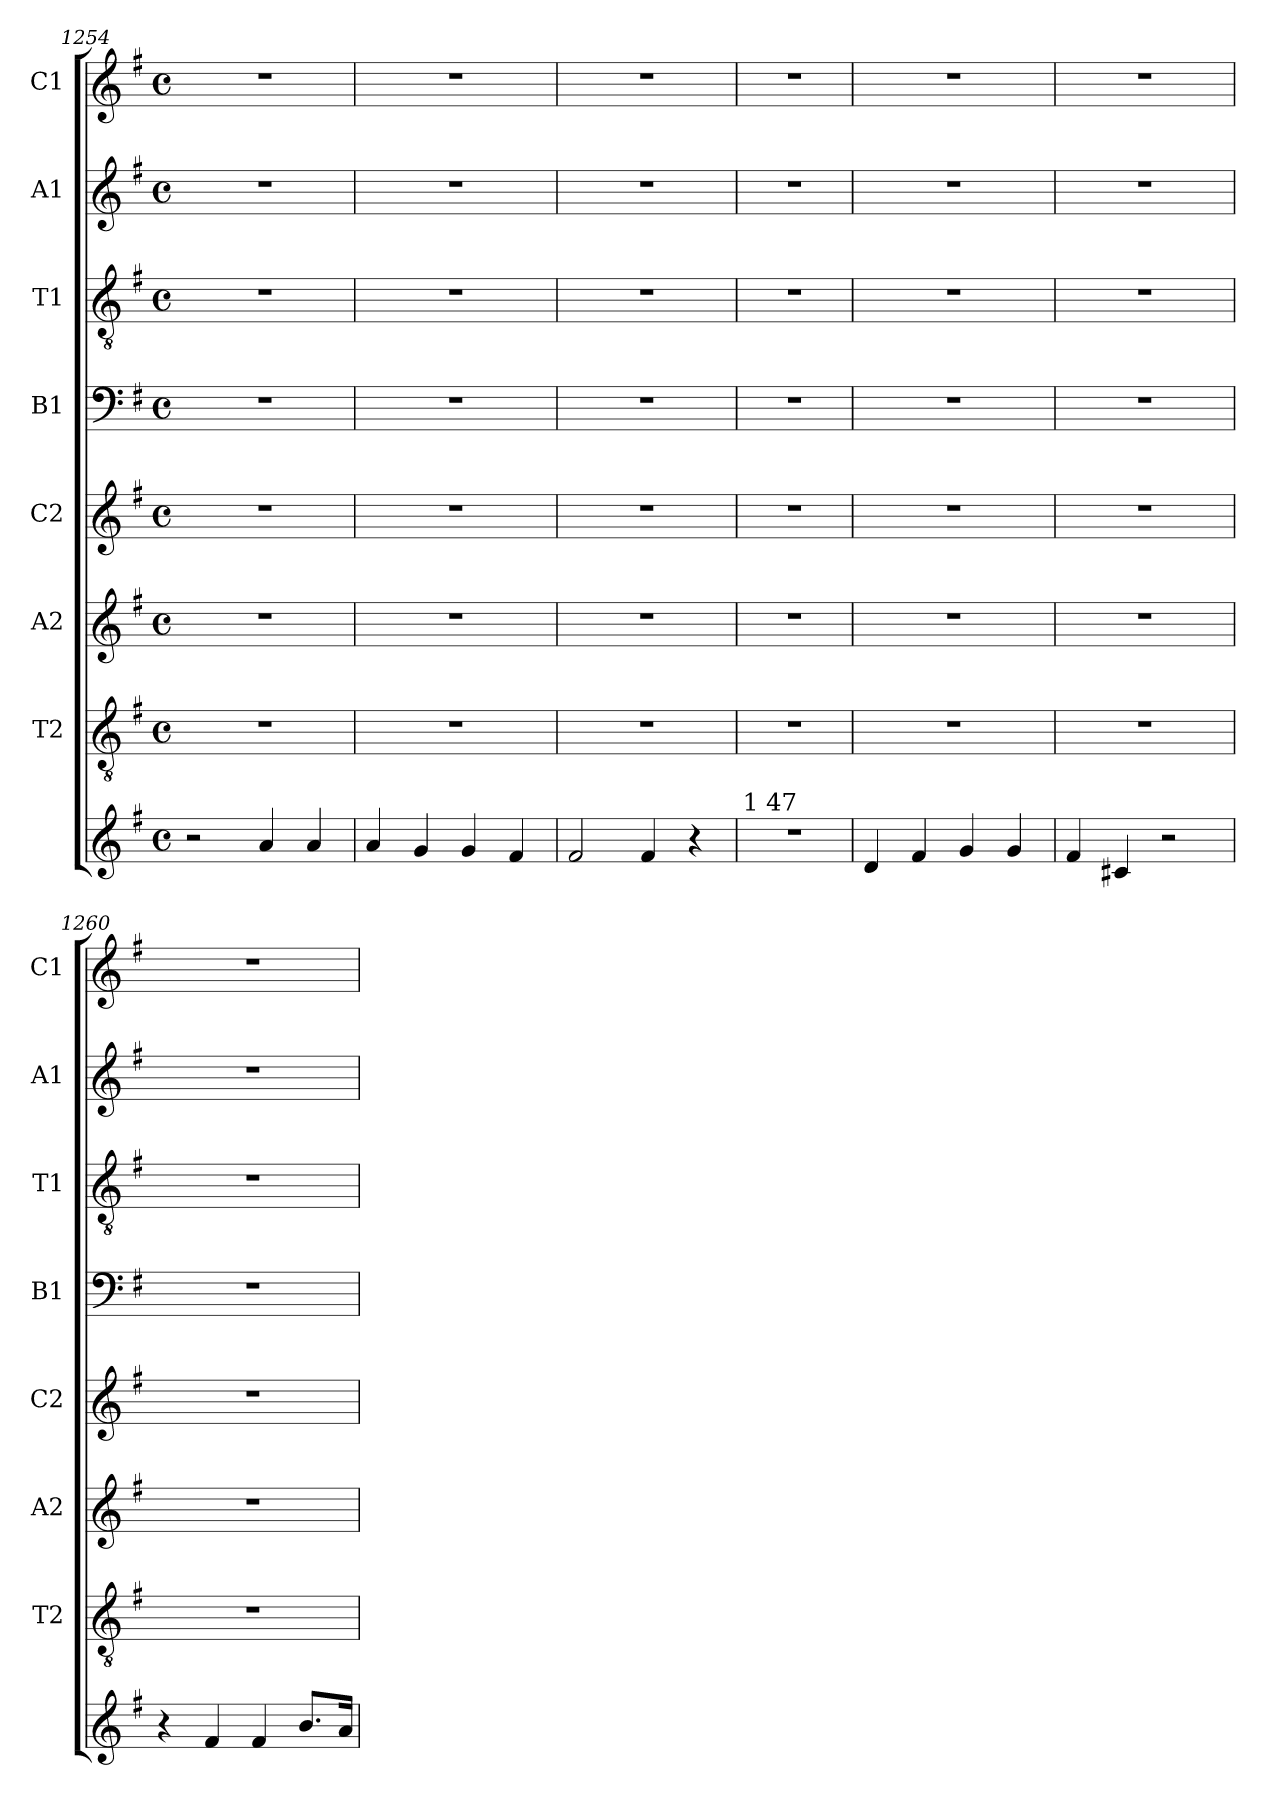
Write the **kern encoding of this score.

**kern	**kern	**kern	**kern	**kern	**kern	**kern	**kern
*part8	*part7	*part6	*part5	*part4	*part3	*part2	*part1
*staff8	*staff7	*staff6	*staff5	*staff4	*staff3	*staff2	*staff1
*	*I"T2	*I"A2	*I"C2	*I"B1	*I"T1	*I"A1	*I"C1
*	*I'T2	*I'A2	*I'C2	*I'B1	*I'T1	*I'A1	*I'C1
*clefG2	*clefGv2	*clefG2	*clefG2	*clefF4	*clefGv2	*clefG2	*clefG2
*k[f#]	*k[f#]	*k[f#]	*k[f#]	*k[f#]	*k[f#]	*k[f#]	*k[f#]
*G:	*G:	*G:	*G:	*G:	*G:	*G:	*G:
*M4/4	*M4/4	*M4/4	*M4/4	*M4/4	*M4/4	*M4/4	*M4/4
*met(c)	*met(c)	*met(c)	*met(c)	*met(c)	*met(c)	*met(c)	*met(c)
=1254	=1254	=1254	=1254	=1254	=1254	=1254	=1254
2r	1r	1r	1r	1r	1r	1r	1r
4a/	.	.	.	.	.	.	.
4a/	.	.	.	.	.	.	.
=1255	=1255	=1255	=1255	=1255	=1255	=1255	=1255
4a/	1r	1r	1r	1r	1r	1r	1r
4g/	.	.	.	.	.	.	.
4g/	.	.	.	.	.	.	.
4f#/	.	.	.	.	.	.	.
=1256	=1256	=1256	=1256	=1256	=1256	=1256	=1256
2f#/	1r	1r	1r	1r	1r	1r	1r
4f#/	.	.	.	.	.	.	.
4r	.	.	.	.	.	.	.
!!LO:LB:g=z
=1257	=1257	=1257	=1257	=1257	=1257	=1257	=1257
!LO:TX:a:t=1 47	!	!	!	!	!	!	!
1r	1r	1r	1r	1r	1r	1r	1r
=1258	=1258	=1258	=1258	=1258	=1258	=1258	=1258
4d/	1r	1r	1r	1r	1r	1r	1r
4f#/	.	.	.	.	.	.	.
4g/	.	.	.	.	.	.	.
4g/	.	.	.	.	.	.	.
=1259	=1259	=1259	=1259	=1259	=1259	=1259	=1259
4f#/	1r	1r	1r	1r	1r	1r	1r
4c#X/	.	.	.	.	.	.	.
2r	.	.	.	.	.	.	.
=1260	=1260	=1260	=1260	=1260	=1260	=1260	=1260
4r	1r	1r	1r	1r	1r	1r	1r
4f#/	.	.	.	.	.	.	.
4f#/	.	.	.	.	.	.	.
8.b/L	.	.	.	.	.	.	.
16a/Jk	.	.	.	.	.	.	.
=	=	=	=	=	=	=	=
*-	*-	*-	*-	*-	*-	*-	*-
